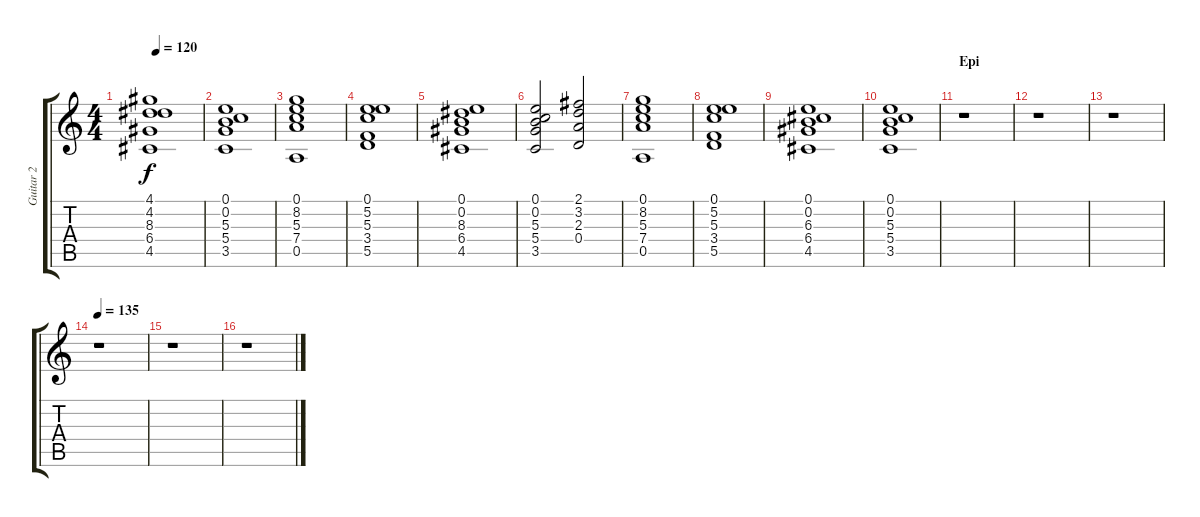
\track ("Guitar 2" "Guitar 2") {instrument overdrivenguitar}
\staff {score tabs}
\tuning (E4 B3 G3 D3 A2 E2) {hide}
\ts (4 4)
\tempo 120
\clef g2
\ks c
(4.1 4.2 8.3 6.4 4.5).1{dy f} |
(0.1 0.2 5.3 5.4 3.5).1 |
(0.1 8.2 5.3 7.4 0.5).1 |
(0.1 5.2 5.3 3.4 5.5).1 |
(0.1 0.2 8.3 6.4 4.5).1 |
(0.1 0.2 5.3 5.4 3.5).2 (2.1 3.2 2.3 0.4).2 |
(0.1 8.2 5.3 7.4 0.5).1 |
(0.1 5.2 5.3 3.4 5.5).1 |
(0.1 0.2 6.3 6.4 4.5).1 |
(0.1 0.2 5.3 5.4 3.5).1 |
\section ("" "Epi")
r.1 |
r.1 |
r.1 |
\tempo 135
r.1 |
r.1 |
r.1
